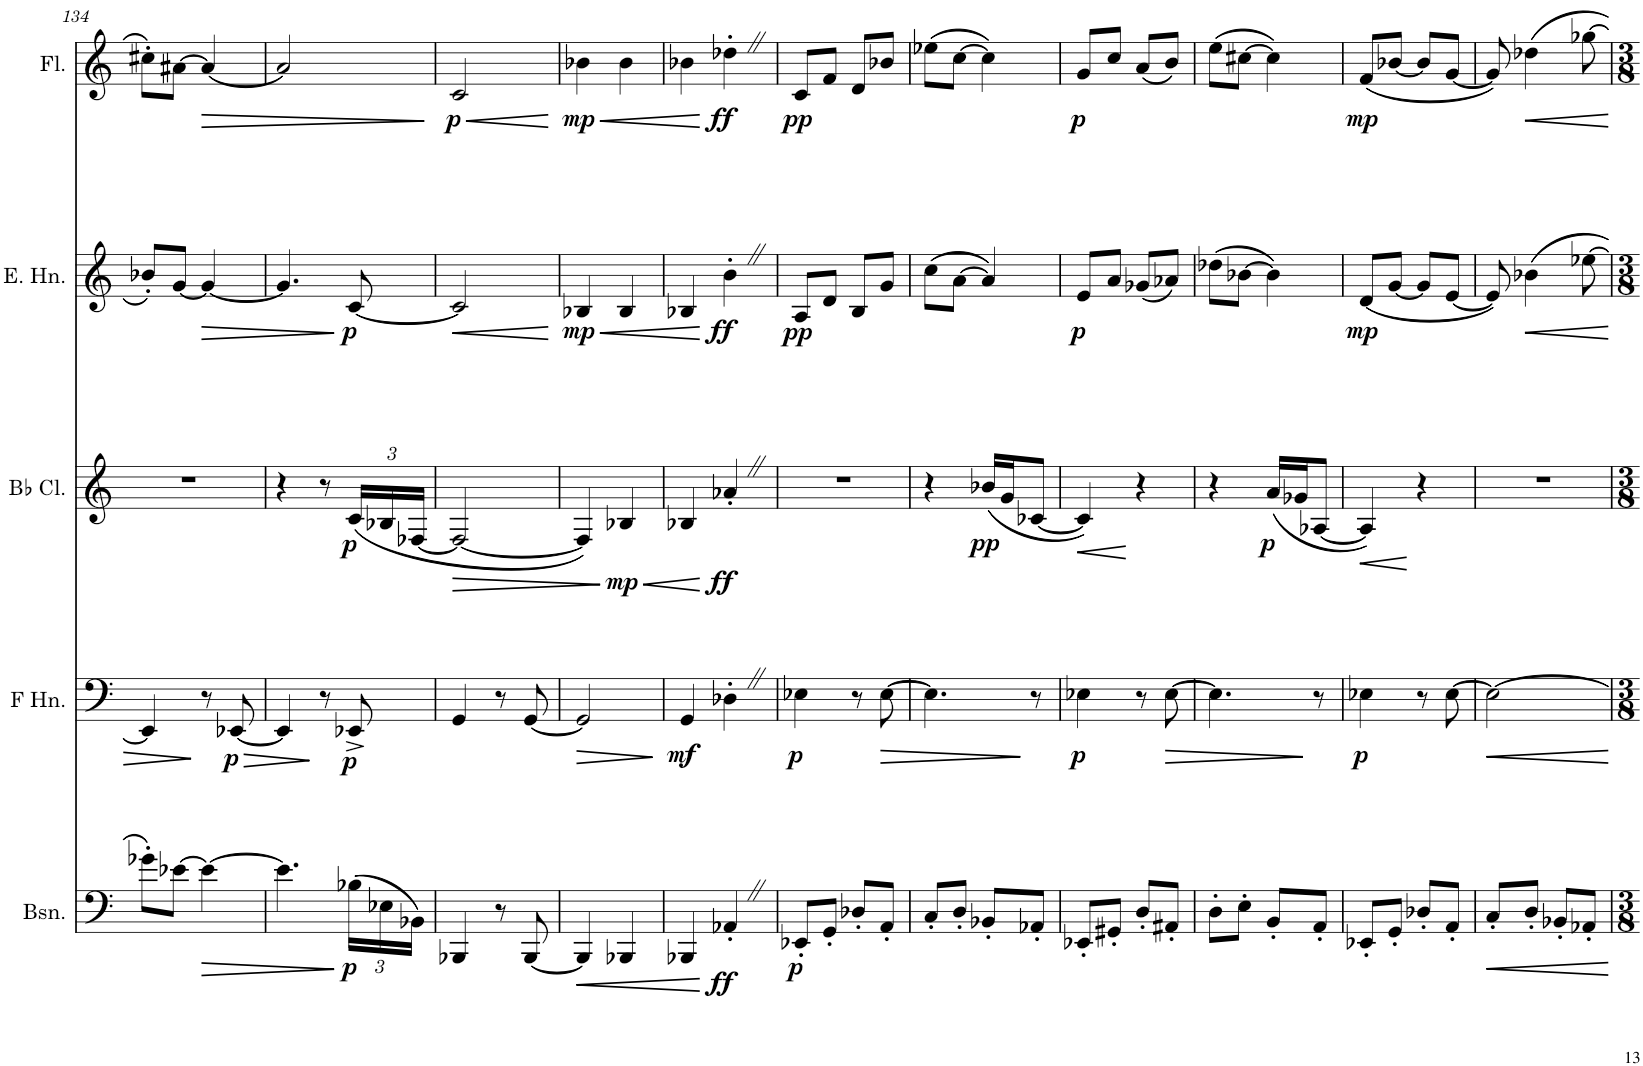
**kern	**dynam	**kern	**dynam	**kern	**dynam	**kern	**dynam	**kern	**dynam
*part5	*part5	*part4	*part4	*part3	*part3	*part2	*part2	*part1	*part1
*staff5	*staff5	*staff4	*staff4	*staff3	*staff3	*staff2	*staff2	*staff1	*staff1
*I"Bassoon	*	*I"Horn in F	*	*I"Bb Clarinet	*	*I"English Horn	*	*I"Flute	*
*I'Bsn.	*	*	*	*I'Bb Cl.	*	*I'E. Hn.	*	*I'Fl.	*
!!LO:PB:g=z
*clefF4	*	*clefF4	*	*clefG2	*	*clefG2	*	*clefG2	*
*	*	*ITrd4c7	*	*ITrd1c2	*	*ITrd4c7	*	*	*
*k[]	*	*k[]	*	*k[]	*	*k[]	*	*k[]	*
*M2/4	*	*M2/4	*	*M2/4	*	*M2/4	*	*M2/4	*
=134	=134	=134	=134	=134	=134	=134	=134	=134	=134
8g-X'\L	.	4EE-/]	.	2r	.	8b-X'/L	.	8cc#X'\L	.
[8e-X\J	.	.	.	.	.	[8g/J	.	[8a#X\J	.
!	!LO:HP:b	!	!	!	!	!	!LO:HP:b	!	!LO:HP:b
4e-\_	>	8r	.	.	.	4g/_	>	4a#/_	>
!	!	!	!LO:HP:b	!	!	!	!	!	!
!	!	!	!LO:DY:n=1:b	!	!	!	!	!	!
.	.	[8EE-X/	> p	.	.	.	.	.	.
=135	=135	=135	=135	=135	=135	=135	=135	=135	=135
4.e-\]	.	4EE-/]	.	4r	.	4.g/]	.	2a#/]	.
.	.	8r	.	8r	.	.	.	.	.
*Xbrackettup	*	*	*	*Xbrackettup	*	*	*	*	*
!	!LO:DY:b	!	!LO:DY:b	!	!LO:DY:b	!	!LO:DY:b	!	!
(24B-X\LL	p	8EE-X^/	p	(24c/LL	p	[8c/	p	.	.
24E-X\	.	.	.	24B-X/	.	.	.	.	.
24BB-X\JJ)	.	.	.	[24F-X/JJ	.	.	.	.	.
.	.	.	.	.	.	.	.	.	]
=136	=136	=136	=136	=136	=136	=136	=136	=136	=136
!	!	!	!	!	!LO:HP:b	!	!LO:HP:b	!	!LO:HP:b
!	!	!	!	!	!	!	!	!	!LO:DY:n=1:b
4BBB-X/	.	4GG/	.	2F-/_	>	2c/]	<	2c/	< p
8r	.	8r	.	.	.	.	.	.	.
[8BBB-/	.	[8GG/	.	.	.	.	.	.	.
.	.	.	.	.	.	.	]	.	[
=137	=137	=137	=137	=137	=137	=137	=137	=137	=137
!	!	!	!LO:HP:b	!	!	!	!LO:DY:b	!	!LO:HP:b
!	!	!	!	!	!	!	!	!	!LO:DY:n=1:b
4BBB-/]	.	2GG/]	>	4F-/])	.	4B-X/	mp	4b-X\	< mp
!	!	!	!	!	!LO:HP:b	!	!	!	!
!	!	!	!	!	!LO:DY:n=1:b	!	!	!	!
4BBB-X/	.	.	.	4B-X/	< mp	4B-/	.	4b-\	.
.	.	.	]	.	.	.	.	.	.
=138	=138	=138	=138	=138	=138	=138	=138	=138	=138
!	!	!	!LO:DY:b	!	!	!	!	!	!
4BBB-X/	.	4GG/	mf	4B-X/	.	4B-X/	.	4b-X\	.
!	!LO:DY:n=1:b	!	!	!	!LO:DY:n=1:b	!	!LO:DY:n=1:b	!	!LO:DY:n=1:b
4AA-X'Z/	] ff	4D-X'Z\	.	4a-X'Z/	] ff	4b'Z\	[ ff	4dd-X'Z\	[ ff
=139	=139	=139	=139	=139	=139	=139	=139	=139	=139
!	!LO:DY:b	!	!LO:DY:b	!	!	!	!LO:DY:b	!	!LO:DY:b
8EE-X'/L	p	4E-X\	p	2r	.	8A/L	pp	8c/L	pp
8GG'/J	.	.	.	.	.	8d/J	.	8f/J	.
8D-X'/L	.	8r	.	.	.	8B/L	.	8d/L	.
!	!	!	!LO:HP:b	!	!	!	!	!	!
8AA'/J	.	[8E-\	>	.	.	8g/J	.	8b-X/J	.
=140	=140	=140	=140	=140	=140	=140	=140	=140	=140
8C'/L	.	4.E-\]	.	4r	.	(8cc\L	.	(8ee-X\L	.
8D'/J	.	.	.	.	.	[8a\J	.	[8cc\J	.
!	!	!	!	!	!LO:DY:b	!	!	!	!
8BB-X'/L	.	.	.	(16b-X/LL	pp	4a/])	.	4cc\])	.
.	.	.	.	16g/J	.	.	.	.	.
8AA-X'/J	.	8r	]	[8c-X/J	.	.	.	.	.
=141	=141	=141	=141	=141	=141	=141	=141	=141	=141
!	!	!	!LO:DY:b	!	!LO:HP:b	!	!LO:DY:b	!	!LO:DY:b
8EE-X'/L	.	4E-X\	p	4c-/])	<	8e/L	p	8g/L	p
8GG#X'/J	.	.	.	.	.	8a/J	.	8cc/J	.
8D'/L	.	8r	.	4r	[	(8g-X/L	.	(8a/L	.
8AA#X'/J	.	[8E-\	.	.	.	8a-X/J)	.	8b/J)	.
=142	=142	=142	=142	=142	=142	=142	=142	=142	=142
8D'\L	.	4.E-\]	.	4r	.	(8dd-X\L	.	(8ee\L	.
8E'\J	.	.	.	.	.	[8b-X\J	.	[8cc#X\J	.
!	!	!	!	!	!LO:DY:b	!	!	!	!
8BB'/L	.	.	.	(16a/LL	p	4b-\])	.	4cc#\])	.
.	.	.	.	16g-X/J	.	.	.	.	.
8AA'/J	.	8r	]	[8A-X/J	.	.	.	.	.
=143	=143	=143	=143	=143	=143	=143	=143	=143	=143
!	!	!	!LO:DY:b	!	!	!	!LO:DY:b	!	!LO:DY:b
8EE-X'/L	.	4E-X\	p	4A-/])	.	(8d/L	mp	(8f/L	mp
8GG'/J	.	.	.	.	.	[8g/J	.	[8b-X/J	.
8D-X'/L	.	8r	.	4r	[	8g/L]	.	8b-/L]	.
8AA'/J	.	[8E-\	.	.	.	[8e/J	.	[8g/J	.
=144	=144	=144	=144	=144	=144	=144	=144	=144	=144
8C'/L	.	2E-\_	.	2r	.	8e/])	.	8g/])	.
8D'/J	.	.	.	.	.	4b-X\	.	4dd-X\	.
8BB-X'/L	.	.	.	.	.	.	.	.	.
8AA-X'/J	.	.	.	.	.	[>8ee-X\	.	[>8gg-X\	.
=	=	=	=	=	=	=	=	=	=
*-	*-	*-	*-	*-	*-	*-	*-	*-	*-
